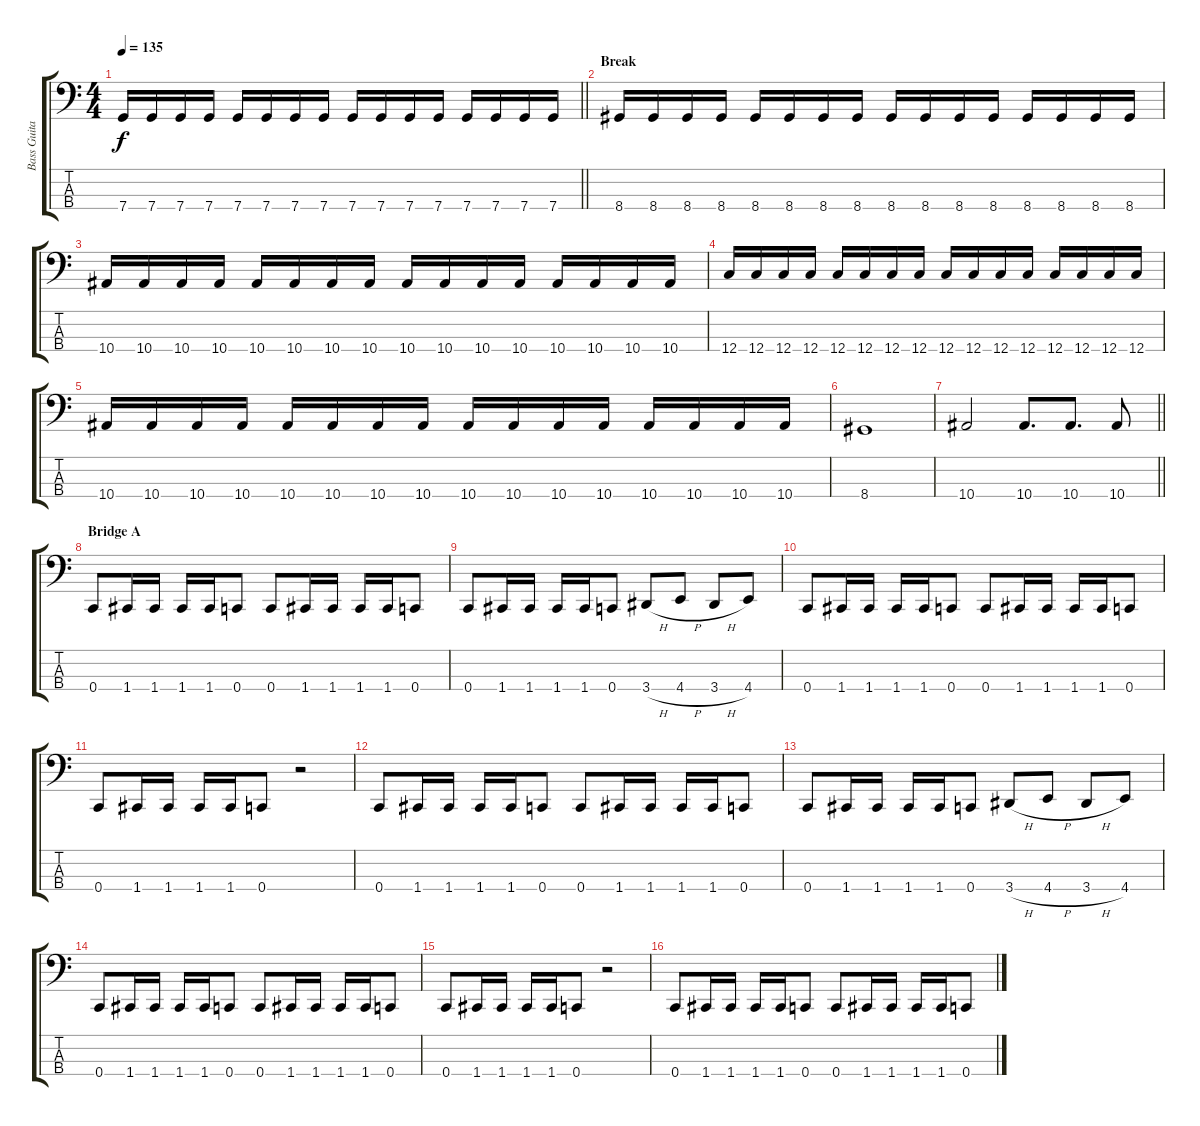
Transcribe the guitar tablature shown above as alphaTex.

\track ("Bass Guitar" "Bass Guita") {instrument electricbassfinger}
\staff {score tabs}
\tuning (F2 C2 G1 C1) {hide}
\ts (4 4)
\tempo 135
\clef f4
\barLineRight lightlight
\ks c
7.4.16{dy f} 7.4.16 7.4.16 7.4.16 7.4.16 7.4.16 7.4.16 7.4.16 7.4.16 7.4.16 7.4.16 7.4.16 7.4.16 7.4.16 7.4.16 7.4.16 |
\section ("" "Break")
8.4.16 8.4.16 8.4.16 8.4.16 8.4.16 8.4.16 8.4.16 8.4.16 8.4.16 8.4.16 8.4.16 8.4.16 8.4.16 8.4.16 8.4.16 8.4.16 |
10.4.16 10.4.16 10.4.16 10.4.16 10.4.16 10.4.16 10.4.16 10.4.16 10.4.16 10.4.16 10.4.16 10.4.16 10.4.16 10.4.16 10.4.16 10.4.16 |
12.4.16 12.4.16 12.4.16 12.4.16 12.4.16 12.4.16 12.4.16 12.4.16 12.4.16 12.4.16 12.4.16 12.4.16 12.4.16 12.4.16 12.4.16 12.4.16 |
10.4.16 10.4.16 10.4.16 10.4.16 10.4.16 10.4.16 10.4.16 10.4.16 10.4.16 10.4.16 10.4.16 10.4.16 10.4.16 10.4.16 10.4.16 10.4.16 |
8.4.1 |
\barLineRight lightlight
10.4.2 10.4.8{d} 10.4.8{d} 10.4.8 |
\section ("" "Bridge A")
0.4.8 1.4.16 1.4.16 1.4.16 1.4.16 0.4.8 0.4.8 1.4.16 1.4.16 1.4.16 1.4.16 0.4.8 |
0.4.8 1.4.16 1.4.16 1.4.16 1.4.16 0.4.8 3.4{h}.8 4.4{h}.8 3.4{h}.8 4.4.8 |
0.4.8 1.4.16 1.4.16 1.4.16 1.4.16 0.4.8 0.4.8 1.4.16 1.4.16 1.4.16 1.4.16 0.4.8 |
0.4.8 1.4.16 1.4.16 1.4.16 1.4.16 0.4.8 r.2 |
0.4.8 1.4.16 1.4.16 1.4.16 1.4.16 0.4.8 0.4.8 1.4.16 1.4.16 1.4.16 1.4.16 0.4.8 |
0.4.8 1.4.16 1.4.16 1.4.16 1.4.16 0.4.8 3.4{h}.8 4.4{h}.8 3.4{h}.8 4.4.8 |
0.4.8 1.4.16 1.4.16 1.4.16 1.4.16 0.4.8 0.4.8 1.4.16 1.4.16 1.4.16 1.4.16 0.4.8 |
0.4.8 1.4.16 1.4.16 1.4.16 1.4.16 0.4.8 r.2 |
0.4.8 1.4.16 1.4.16 1.4.16 1.4.16 0.4.8 0.4.8 1.4.16 1.4.16 1.4.16 1.4.16 0.4.8
